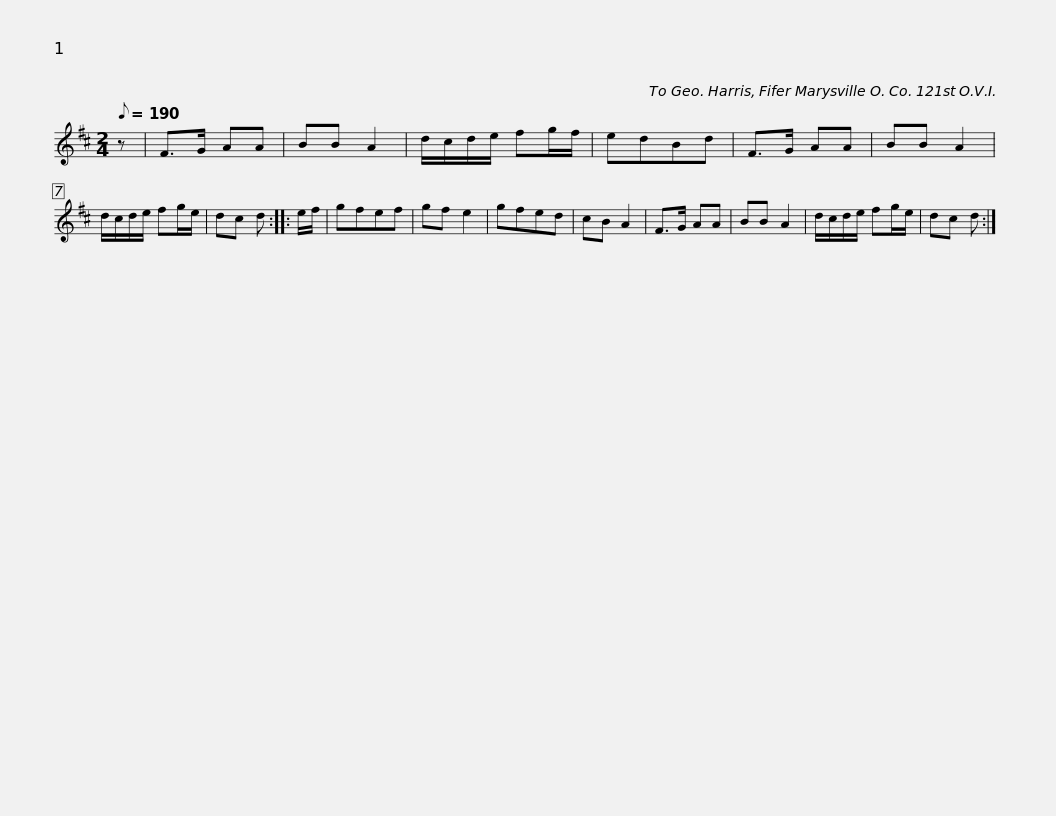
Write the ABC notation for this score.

X:1
L:1/8
Q:1/8=190
M:2/4
I:linebreak $
K:none
V:1 treble transpose="8 "
V:1
[K:D] z | F>G AA | BB A2 | d/c/d/e/ fg/f/ | edBd | %5
 F>G AA | BB A2 | d/c/d/e/ fg/e/ | dc d :: e/f/ |$ %10
 gfef | gf e2 | gfed | cB A2 | F>G AA | %15
 BB A2 | d/c/d/e/ fg/e/ | dc d :| %18
